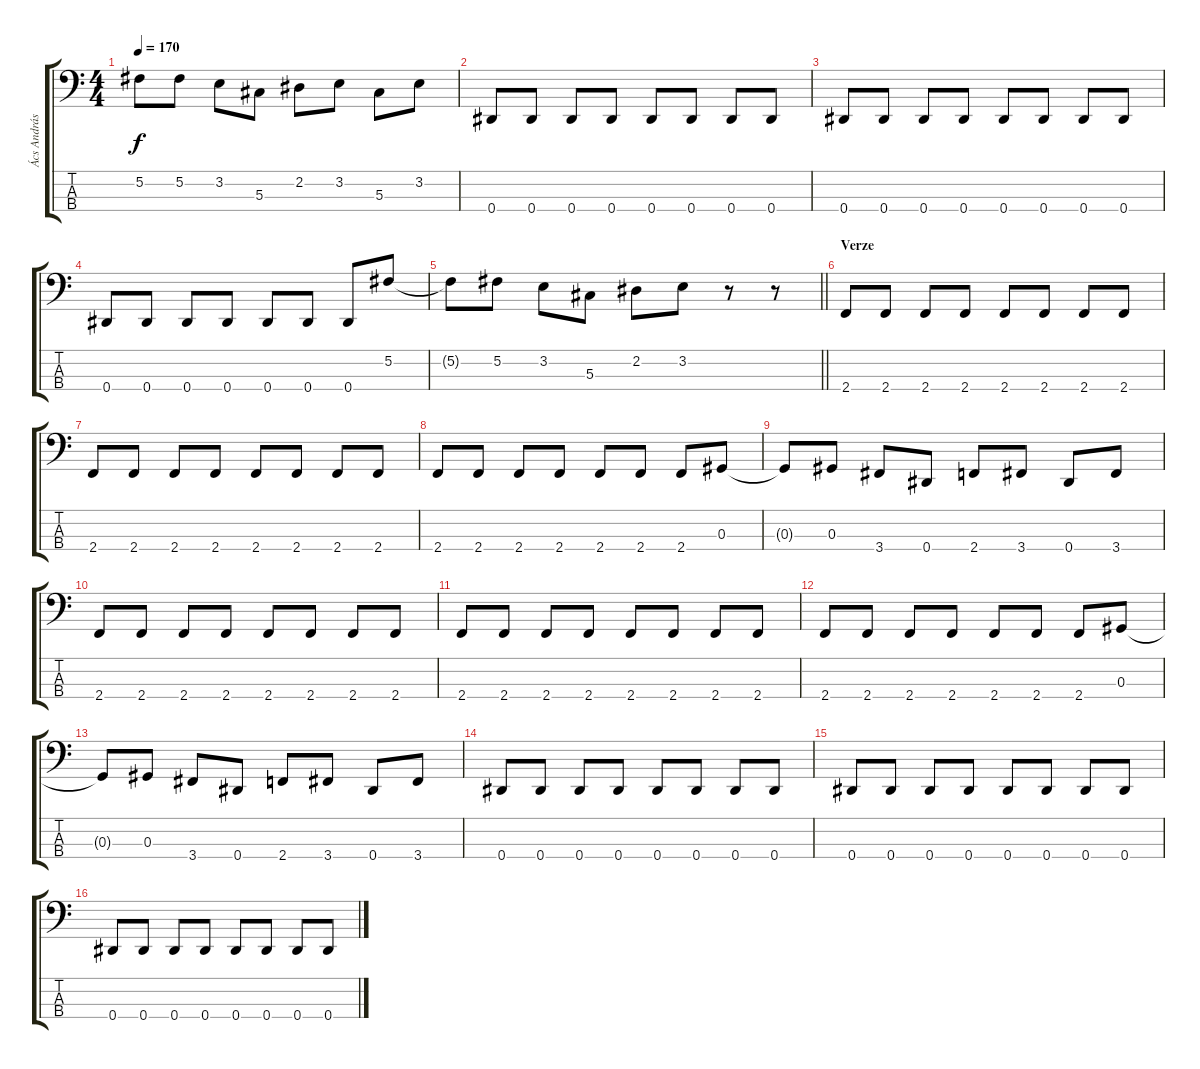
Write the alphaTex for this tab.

\track ("Ács András - Basszusgitár" "Ács András") {instrument electricbassfinger}
\staff {score tabs}
\tuning (Gb2 Db2 Ab1 Eb1) {hide}
\ts (4 4)
\tempo 170
\clef f4
\ks c
5.2{t}.8{dy f} 5.2.8 3.2.8 5.3.8 2.2.8 3.2.8 5.3.8 3.2.8 |
0.4.8 0.4.8 0.4.8 0.4.8 0.4.8 0.4.8 0.4.8 0.4.8 |
0.4.8 0.4.8 0.4.8 0.4.8 0.4.8 0.4.8 0.4.8 0.4.8 |
0.4.8 0.4.8 0.4.8 0.4.8 0.4.8 0.4.8 0.4.8 5.2.8 |
\barLineRight lightlight
5.2{t}.8 5.2.8 3.2.8 5.3.8 2.2.8 3.2.8 r.8 r.8 |
\section ("" "Verze")
2.4.8 2.4.8 2.4.8 2.4.8 2.4.8 2.4.8 2.4.8 2.4.8 |
2.4.8 2.4.8 2.4.8 2.4.8 2.4.8 2.4.8 2.4.8 2.4.8 |
2.4.8 2.4.8 2.4.8 2.4.8 2.4.8 2.4.8 2.4.8 0.3.8 |
0.3{t}.8 0.3.8 3.4.8 0.4.8 2.4.8 3.4.8 0.4.8 3.4.8 |
2.4.8 2.4.8 2.4.8 2.4.8 2.4.8 2.4.8 2.4.8 2.4.8 |
2.4.8 2.4.8 2.4.8 2.4.8 2.4.8 2.4.8 2.4.8 2.4.8 |
2.4.8 2.4.8 2.4.8 2.4.8 2.4.8 2.4.8 2.4.8 0.3.8 |
0.3{t}.8 0.3.8 3.4.8 0.4.8 2.4.8 3.4.8 0.4.8 3.4.8 |
0.4.8 0.4.8 0.4.8 0.4.8 0.4.8 0.4.8 0.4.8 0.4.8 |
0.4.8 0.4.8 0.4.8 0.4.8 0.4.8 0.4.8 0.4.8 0.4.8 |
0.4.8 0.4.8 0.4.8 0.4.8 0.4.8 0.4.8 0.4.8 0.4.8
